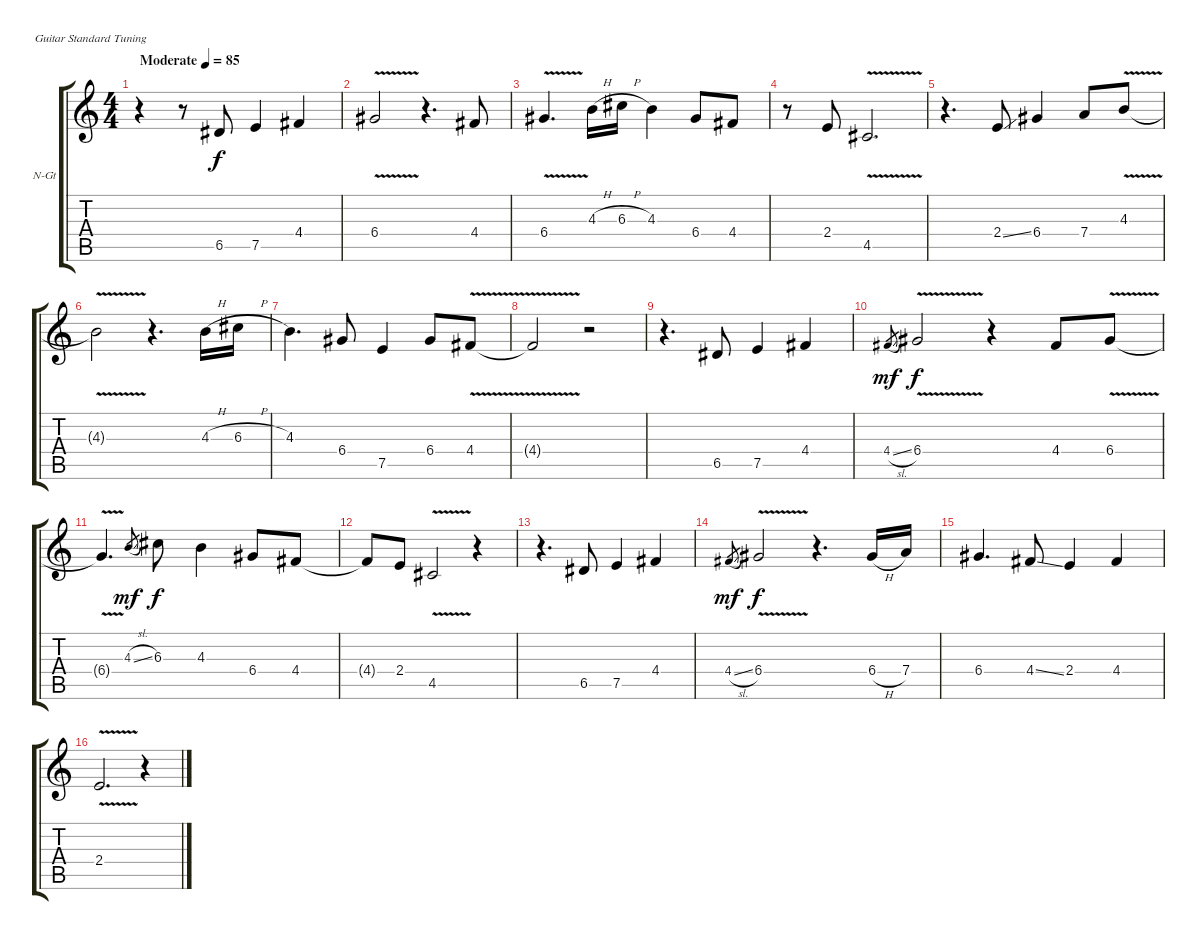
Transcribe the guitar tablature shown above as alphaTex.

\bracketExtendMode groupsimilarinstruments
\firstSystemTrackNameOrientation horizontal
\otherSystemsTrackNameOrientation horizontal
\track ("Traccia 1" "N-Gt") {instrument acousticguitarnylon}
\staff {score tabs}
\tuning (E4 B3 G3 D3 A2 E2)
\ts (4 4)
\beaming (8 2 2 2 2)
\tempo (85 "Moderate")
\clef g2
\ks c
r.4{dy f instrument acousticguitarnylon} r.8 6.5.8 7.5.4 4.4.4 |
6.4{v}.2 r.4{d} 4.4.8 |
6.4{v}.4{d} 4.3{h}.16 6.3{h}.16 4.3.4 6.4.8 4.4.8 |
r.8 2.4.8 4.5{v}.2{d} |
r.4{d} 2.4{ss}.8 6.4.4 7.4.8 4.3{v}.8 |
4.3{v t}.2 r.4{d} 4.3{h}.16 6.3{h}.16 |
4.3.4{d} 6.4.8 7.5.4 6.4.8 4.4{v}.8 |
4.4{v t}.2 r.2 |
r.4{d} 6.5.8 7.5.4 4.4.4 |
4.4{sl}.8{gr dy mf} 6.4{v}.2{dy f} r.4 4.4.8 6.4{v}.8 |
6.4{v t}.4{d} 4.3{sl}.8{gr dy mf} 6.3.8{dy f} 4.3.4 6.4.8 4.4.8 |
4.4{t}.8 2.4.8 4.5{v}.2 r.4 |
r.4{d} 6.5.8 7.5.4 4.4.4 |
4.4{sl}.8{gr dy mf} 6.4{v}.2{dy f} r.4{d} 6.4{h}.16 7.4.16 |
6.4.4{d} 4.4{ss}.8 2.4.4 4.4.4 |
2.4{v}.2{d} r.4
